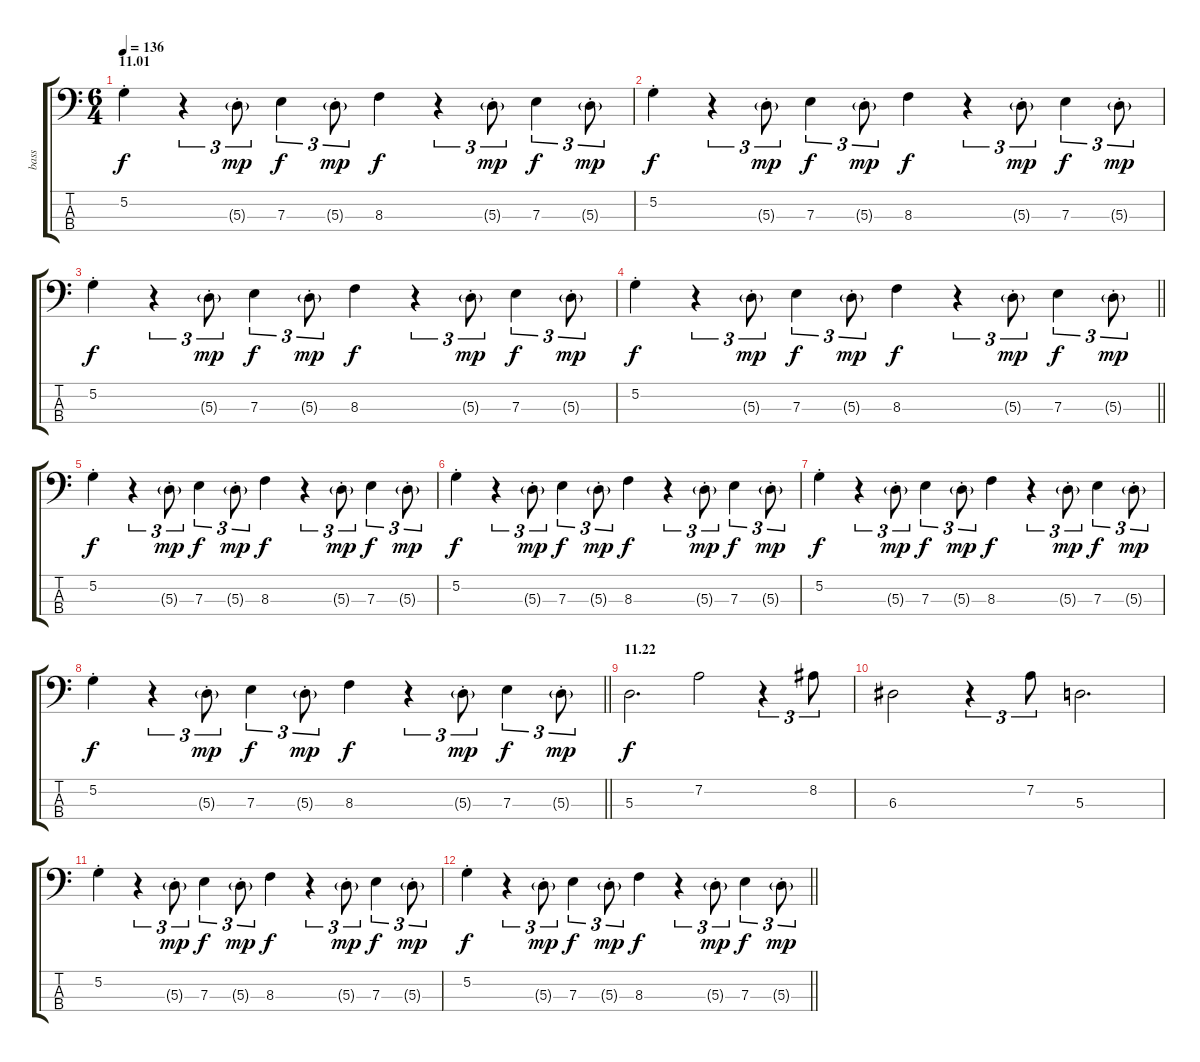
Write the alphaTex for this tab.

\track ("bass" "bass") {instrument acousticbass}
\staff {score tabs}
\tuning (G2 D2 A1 E1) {hide}
\ts (6 4)
\section ("" "11.01")
\tempo 136
\clef f4
\ks c
5.2{st}.4{dy f} r.4{tu (3 2)} 5.3{g st}.8{tu (3 2) dy mp} 7.3.4{tu (3 2) dy f} 5.3{g st}.8{tu (3 2) dy mp} 8.3.4{dy f} r.4{tu (3 2)} 5.3{g st}.8{tu (3 2) dy mp} 7.3.4{tu (3 2) dy f} 5.3{g st}.8{tu (3 2) dy mp} |
5.2{st}.4{dy f} r.4{tu (3 2)} 5.3{g st}.8{tu (3 2) dy mp} 7.3.4{tu (3 2) dy f} 5.3{g st}.8{tu (3 2) dy mp} 8.3.4{dy f} r.4{tu (3 2)} 5.3{g st}.8{tu (3 2) dy mp} 7.3.4{tu (3 2) dy f} 5.3{g st}.8{tu (3 2) dy mp} |
5.2{st}.4{dy f} r.4{tu (3 2)} 5.3{g st}.8{tu (3 2) dy mp} 7.3.4{tu (3 2) dy f} 5.3{g st}.8{tu (3 2) dy mp} 8.3.4{dy f} r.4{tu (3 2)} 5.3{g st}.8{tu (3 2) dy mp} 7.3.4{tu (3 2) dy f} 5.3{g st}.8{tu (3 2) dy mp} |
\barLineRight lightlight
5.2{st}.4{dy f} r.4{tu (3 2)} 5.3{g st}.8{tu (3 2) dy mp} 7.3.4{tu (3 2) dy f} 5.3{g st}.8{tu (3 2) dy mp} 8.3.4{dy f} r.4{tu (3 2)} 5.3{g st}.8{tu (3 2) dy mp} 7.3.4{tu (3 2) dy f} 5.3{g st}.8{tu (3 2) dy mp} |
5.2{st}.4{dy f} r.4{tu (3 2)} 5.3{g st}.8{tu (3 2) dy mp} 7.3.4{tu (3 2) dy f} 5.3{g st}.8{tu (3 2) dy mp} 8.3.4{dy f} r.4{tu (3 2)} 5.3{g st}.8{tu (3 2) dy mp} 7.3.4{tu (3 2) dy f} 5.3{g st}.8{tu (3 2) dy mp} |
5.2{st}.4{dy f} r.4{tu (3 2)} 5.3{g st}.8{tu (3 2) dy mp} 7.3.4{tu (3 2) dy f} 5.3{g st}.8{tu (3 2) dy mp} 8.3.4{dy f} r.4{tu (3 2)} 5.3{g st}.8{tu (3 2) dy mp} 7.3.4{tu (3 2) dy f} 5.3{g st}.8{tu (3 2) dy mp} |
5.2{st}.4{dy f} r.4{tu (3 2)} 5.3{g st}.8{tu (3 2) dy mp} 7.3.4{tu (3 2) dy f} 5.3{g st}.8{tu (3 2) dy mp} 8.3.4{dy f} r.4{tu (3 2)} 5.3{g st}.8{tu (3 2) dy mp} 7.3.4{tu (3 2) dy f} 5.3{g st}.8{tu (3 2) dy mp} |
\barLineRight lightlight
5.2{st}.4{dy f} r.4{tu (3 2)} 5.3{g st}.8{tu (3 2) dy mp} 7.3.4{tu (3 2) dy f} 5.3{g st}.8{tu (3 2) dy mp} 8.3.4{dy f} r.4{tu (3 2)} 5.3{g st}.8{tu (3 2) dy mp} 7.3.4{tu (3 2) dy f} 5.3{g st}.8{tu (3 2) dy mp} |
\section ("" "11.22")
5.3.2{d dy f} 7.2.2 r.4{tu (3 2)} 8.2.8{tu (3 2)} |
6.3.2 r.4{tu (3 2)} 7.2.8{tu (3 2)} 5.3.2{d} |
5.2{st}.4 r.4{tu (3 2)} 5.3{g st}.8{tu (3 2) dy mp} 7.3.4{tu (3 2) dy f} 5.3{g st}.8{tu (3 2) dy mp} 8.3.4{dy f} r.4{tu (3 2)} 5.3{g st}.8{tu (3 2) dy mp} 7.3.4{tu (3 2) dy f} 5.3{g st}.8{tu (3 2) dy mp} |
\barLineRight lightlight
5.2{st}.4{dy f} r.4{tu (3 2)} 5.3{g st}.8{tu (3 2) dy mp} 7.3.4{tu (3 2) dy f} 5.3{g st}.8{tu (3 2) dy mp} 8.3.4{dy f} r.4{tu (3 2)} 5.3{g st}.8{tu (3 2) dy mp} 7.3.4{tu (3 2) dy f} 5.3{g st}.8{tu (3 2) dy mp}
